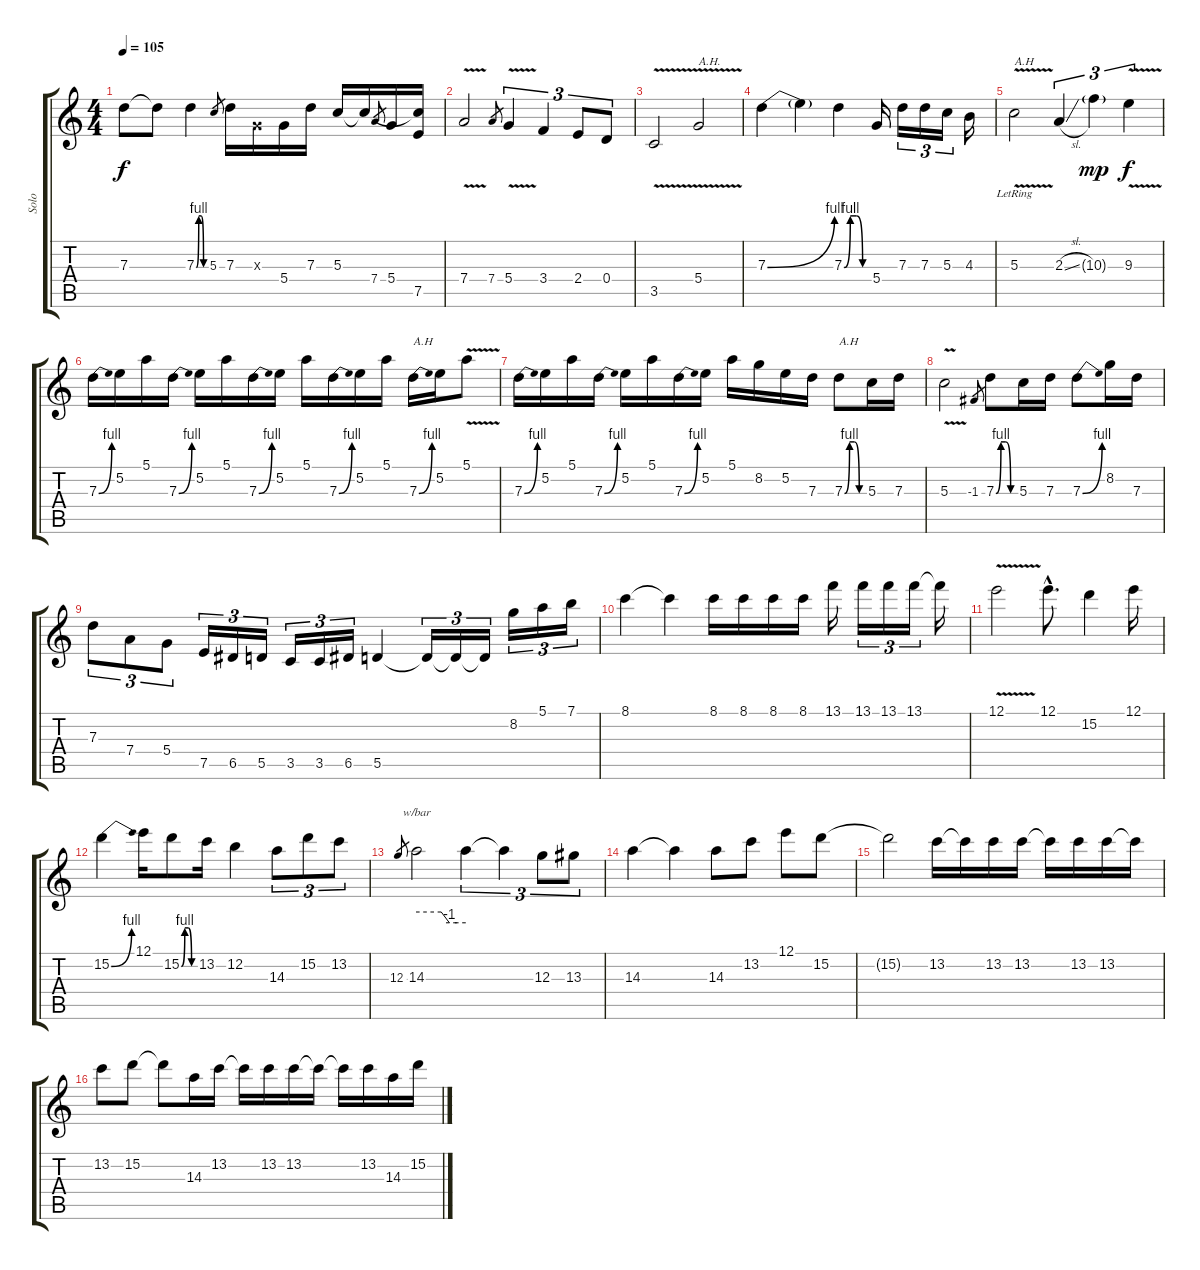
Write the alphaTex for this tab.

\track ("Solo" "Solo") {instrument distortionguitar}
\staff {score tabs}
\tuning (E4 B3 G3 D3 A2 E2) {hide}
\ts (4 4)
\tempo 105
\clef g2
\ks c
7.3{t}.8{dy f} 7.3{t}.8 7.3{be (custom 0 0 15 4 30 4 45 0 60 0)}.4 5.3.8{gr} 7.3.16 0.3{x}.16 5.4.16 7.3.16 5.3.16 5.3{t}.16 7.4.8{gr} 5.4.16 (5.3{t} 7.5).16 |
7.4{v}.2 7.4.8{gr} 5.4{v}.4{tu (3 2)} 3.4.4{tu (3 2)} 2.4.8{tu (3 2)} 0.4.8{tu (3 2)} |
3.5{v}.2 5.4{v}.2{txt "A.H."} |
7.3{be (bend 0 0 60 4)}.4 7.3{t}.4 7.3{be (custom 0 0 15 4 30 4 45 0 60 0)}.4 5.4.16 7.3.16{tu (3 2)} 7.3.16{tu (3 2)} 5.3.16{tu (3 2)} 4.3.16 |
5.3{v lr}.2{txt "A.H"} 2.3{sl}.4{tu (3 2)} 10.3{g}.4{tu (3 2) dy mp} 9.3{v}.4{tu (3 2) dy f} |
7.3{be (bend 0 0 60 4)}.16 5.2.16 5.1.16 7.3{be (bend 0 0 60 4)}.16 5.2.16 5.1.16 7.3{be (bend 0 0 60 4)}.16 5.2.16 5.1.16 7.3{be (bend 0 0 60 4)}.16 5.2.16 5.1.16 7.3{be (bend 0 0 60 4)}.16{txt "A.H"} 5.2.16 5.1{v}.8 |
7.3{be (bend 0 0 60 4)}.16 5.2.16 5.1.16 7.3{be (bend 0 0 60 4)}.16 5.2.16 5.1.16 7.3{be (bend 0 0 60 4)}.16 5.2.16 5.1.16 8.2.16 5.2.16 7.3.16 7.3{be (custom 0 0 15 4 30 4 45 0 60 0)}.8{txt "A.H"} 5.3.16 7.3.16 |
5.3{v}.2 -1.3.8{gr} 7.3{be (custom 0 0 15 4 30 4 45 0 60 0)}.8 5.3.16 7.3.16 7.3{be (bend 0 0 60 4)}.8 8.2.16 7.3.16 |
7.3.8{tu (3 2)} 7.4.8{tu (3 2)} 5.4.8{tu (3 2)} 7.5.16{tu (3 2)} 6.5.16{tu (3 2)} 5.5.16{tu (3 2)} 3.5.16{tu (3 2)} 3.5.16{tu (3 2)} 6.5.16{tu (3 2)} 5.5.4 5.5{t}.16{tu (3 2)} 5.5{t}.16{tu (3 2)} 5.5{t}.16{tu (3 2)} 8.2.16{tu (3 2)} 5.1.16{tu (3 2)} 7.1.16{tu (3 2)} |
8.1.4 8.1{t}.4 8.1.16 8.1.16 8.1.16 8.1.16 13.1.16 13.1.16{tu (3 2)} 13.1.16{tu (3 2)} 13.1.16{tu (3 2)} 13.1{t}.16 |
12.1{v}.2 12.1{hac}.8{d} 15.2.4 12.1.16 |
15.2{be (bend 0 0 60 4)}.4 12.1.16 15.2{be (custom 0 0 15 4 30 4 45 0 60 0)}.8 13.2.16 12.2.4 14.3.8{tu (3 2)} 15.2.8{tu (3 2)} 13.2.8{tu (3 2)} |
12.3.8{gr} 14.3.2{tbe (custom default 0 0 30 0 40 -4 49 -4 60 -4)} 14.3{t}.4{tu (3 2)} 14.3{t}.4{tu (3 2)} 12.3.8{tu (3 2)} 13.3.8{tu (3 2)} |
14.3.4 14.3{t}.4 14.3.8 13.2.8 12.1.8 15.2.8 |
15.2{t}.2 13.2.16 13.2{t}.16 13.2.16 13.2.16 13.2{t}.16 13.2.16 13.2.16 13.2{t}.16 |
13.2.8 15.2.8 15.2{t}.8 14.3.16 13.2.16 13.2{t}.16 13.2.16 13.2.16 13.2{t}.16 13.2{t}.16 13.2.16 14.3.16 15.2.16
